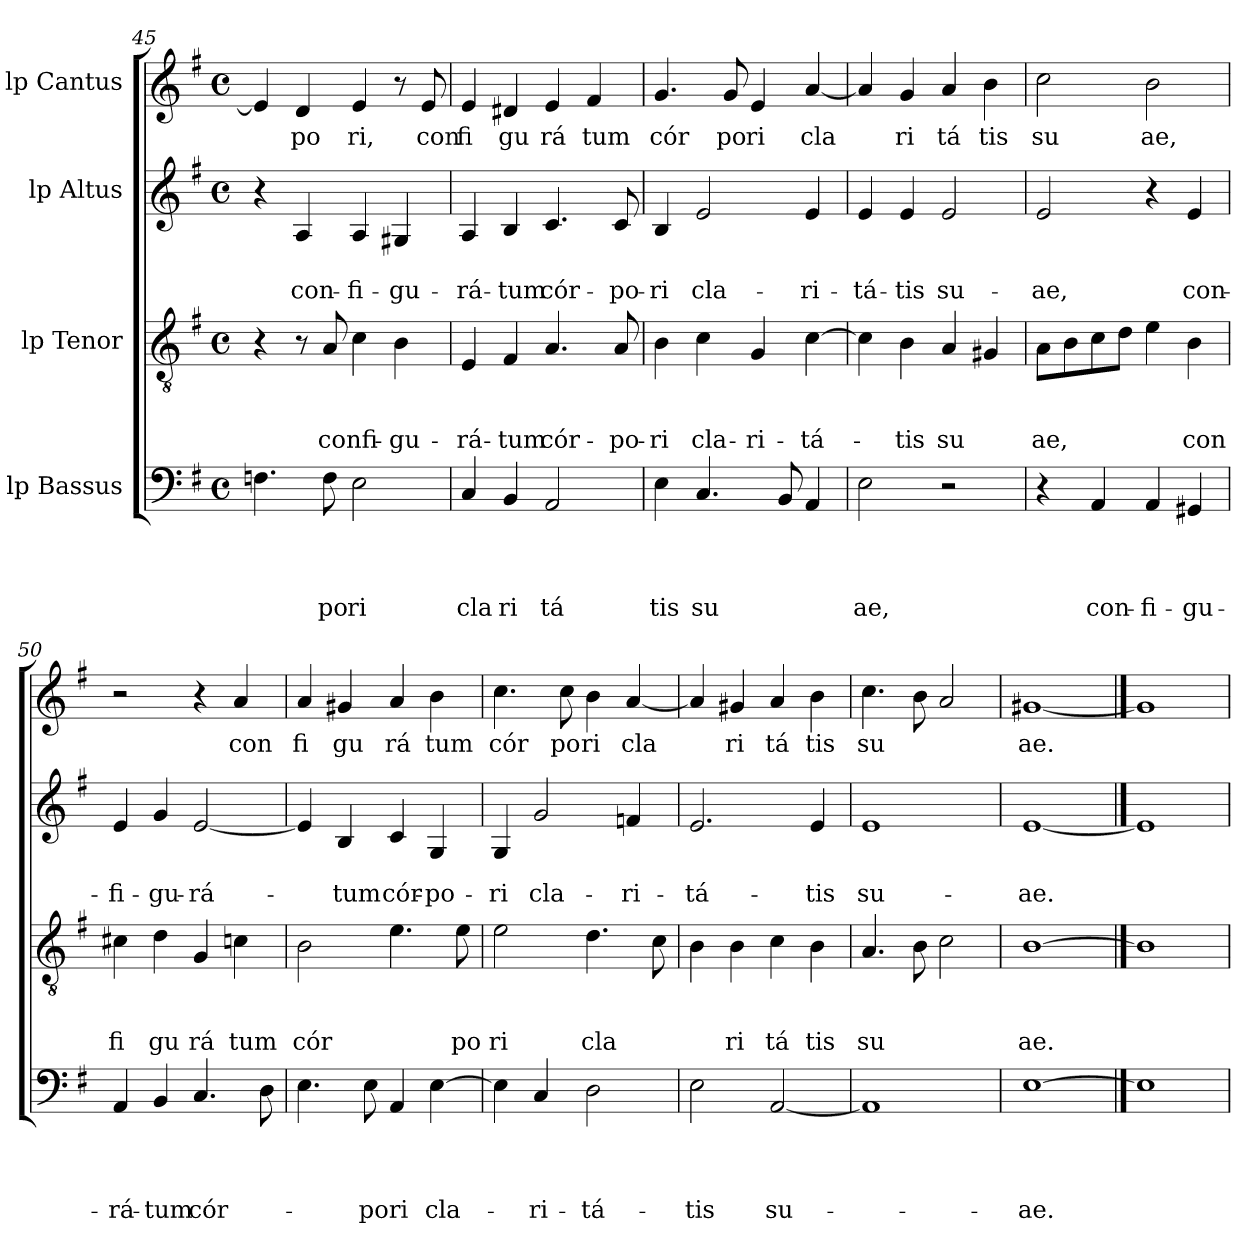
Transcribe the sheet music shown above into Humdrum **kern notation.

**kern	**text	**text	**text	**text	**kern	**text	**text	**text	**kern	**text	**text	**kern	**text
*part4	*part4	*part4	*part4	*part4	*part3	*part3	*part3	*part3	*part2	*part2	*part2	*part1	*part1
*staff4	*staff4	*staff4	*staff4	*staff4	*staff3	*staff3	*staff3	*staff3	*staff2	*staff2	*staff2	*staff1	*staff1
*I"lp Bassus	*	*	*	*	*I"lp Tenor	*	*	*	*I"lp Altus	*	*	*I"lp Cantus	*
*clefF4	*	*	*	*	*clefGv2	*	*	*	*clefG2	*	*	*clefG2	*
*k[f#]	*	*	*	*	*k[f#]	*	*	*	*k[f#]	*	*	*k[f#]	*
*G:	*	*	*	*	*G:	*	*	*	*G:	*	*	*G:	*
*M4/4	*	*	*	*	*M4/4	*	*	*	*M4/4	*	*	*M4/4	*
*met(c)	*	*	*	*	*met(c)	*	*	*	*met(c)	*	*	*met(c)	*
=45	=45	=45	=45	=45	=45	=45	=45	=45	=45	=45	=45	=45	=45
4.Fn\	.	.	.	.	4r	.	.	.	4r	.	.	4e/]	.
!	!	!	!	!	!	!	!	!	!	!	!LO:LY:b	!	!LO:LY:b
.	.	.	.	.	8r	.	.	.	4A/	.	con-	4d/	po
!	!	!	!	!LO:LY:b	!	!	!	!LO:LY:b	!	!	!	!	!
8F\	.	.	.	po	8A/	.	.	confi-	.	.	.	.	.
!	!	!	!	!LO:LY:b	!	!	!	!	!	!	!LO:LY:b	!	!LO:LY:b
2E\	.	.	.	ri	4c\	.	.	.	4A/	.	-fi-	4e/	ri,
!	!	!	!	!	!	!	!	!LO:LY:b	!	!	!LO:LY:b	!	!
.	.	.	.	.	4B\	.	.	-gu-	4G#X/	.	-gu-	8r	.
!	!	!	!	!	!	!	!	!	!	!	!	!	!LO:LY:b
.	.	.	.	.	.	.	.	.	.	.	.	8e/	con
=46	=46	=46	=46	=46	=46	=46	=46	=46	=46	=46	=46	=46	=46
!	!	!	!	!LO:LY:b	!	!	!	!LO:LY:b	!	!	!LO:LY:b	!	!LO:LY:b
4C/	.	.	.	cla	4E/	.	.	-rá-	4A/	.	-rá-	4e/	fi
!	!	!	!	!LO:LY:b	!	!	!	!LO:LY:b	!	!	!LO:LY:b	!	!LO:LY:b
4BB/	.	.	.	ri	4F#/	.	.	-tum	4B/	.	-tum	4d#X/	gu
!	!	!	!	!LO:LY:b	!	!	!	!LO:LY:b	!	!	!LO:LY:b	!	!LO:LY:b
2AA/	.	.	.	tá	4.A/	.	.	cór-	4.c/	.	cór-	4e/	rá
!	!	!	!	!	!	!	!	!	!	!	!	!	!LO:LY:b
.	.	.	.	.	.	.	.	.	.	.	.	4f#/	tum
!	!	!	!	!	!	!	!	!LO:LY:b	!	!	!LO:LY:b	!	!
.	.	.	.	.	8A/	.	.	-po-	8c/	.	-po-	.	.
=47	=47	=47	=47	=47	=47	=47	=47	=47	=47	=47	=47	=47	=47
!	!	!	!	!LO:LY:b	!	!	!	!LO:LY:b	!	!	!LO:LY:b	!	!LO:LY:b
4E\	.	.	.	tis	4B\	.	.	-ri	4B/	.	-ri	4.g/	cór
!	!	!	!	!LO:LY:b	!	!	!	!LO:LY:b	!	!	!LO:LY:b	!	!
4.C/	.	.	.	su	4c\	.	.	cla-	2e/	.	cla-	.	.
!	!	!	!	!	!	!	!	!	!	!	!	!	!LO:LY:b
.	.	.	.	.	.	.	.	.	.	.	.	8g/	po
!	!	!	!	!	!	!	!	!LO:LY:b	!	!	!	!	!LO:LY:b
.	.	.	.	.	4G/	.	.	-ri-	.	.	.	4e/	ri
8BB/	.	.	.	.	.	.	.	.	.	.	.	.	.
!	!	!	!	!	!	!	!	!LO:LY:b	!	!	!LO:LY:b	!	!LO:LY:b
4AA/	.	.	.	.	[<4c\	.	.	-tá-	4e/	.	-ri-	[<4a/	cla
!!LO:LB:g=z
=48	=48	=48	=48	=48	=48	=48	=48	=48	=48	=48	=48	=48	=48
!	!	!	!	!LO:LY:b	!	!	!	!	!	!	!LO:LY:b	!	!
2E\	.	.	.	ae,	4c\]	.	.	.	4e/	.	-tá-	4a/]	.
!	!	!	!	!	!	!	!	!LO:LY:b	!	!	!LO:LY:b	!	!LO:LY:b
.	.	.	.	.	4B\	.	.	-tis	4e/	.	-tis	4g/	ri
!	!	!	!	!	!	!	!	!LO:LY:b	!	!	!LO:LY:b	!	!LO:LY:b
2r	.	.	.	.	4A/	.	.	su	2e/	.	su-	4a/	tá
!	!	!	!	!	!	!	!	!	!	!	!	!	!LO:LY:b
.	.	.	.	.	4G#X/	.	.	.	.	.	.	4b\	tis
=49	=49	=49	=49	=49	=49	=49	=49	=49	=49	=49	=49	=49	=49
!	!	!	!	!	!	!	!	!LO:LY:b	!	!	!LO:LY:b	!	!LO:LY:b
4r	.	.	.	.	8A\L	.	.	ae,	2e/	.	-ae,	2cc\	su
.	.	.	.	.	8B\	.	.	.	.	.	.	.	.
!	!	!	!	!LO:LY:b	!	!	!	!	!	!	!	!	!
4AA/	.	.	.	con-	8c\	.	.	.	.	.	.	.	.
.	.	.	.	.	8d\J	.	.	.	.	.	.	.	.
!	!	!	!	!LO:LY:b	!	!	!	!	!	!	!	!	!LO:LY:b
4AA/	.	.	.	-fi-	4e\	.	.	.	4r	.	.	2b\	ae,
!	!	!	!	!LO:LY:b	!	!	!	!LO:LY:b	!	!	!LO:LY:b	!	!
4GG#X/	.	.	.	-gu-	4B\	.	.	con	4e/	.	con-	.	.
=50	=50	=50	=50	=50	=50	=50	=50	=50	=50	=50	=50	=50	=50
!	!	!	!	!LO:LY:b	!	!	!	!LO:LY:b	!	!	!LO:LY:b	!	!
4AA/	.	.	.	-rá-	4c#X\	.	.	fi	4e/	.	-fi-	2r	.
!	!	!	!	!LO:LY:b	!	!	!	!LO:LY:b	!	!	!LO:LY:b	!	!
4BB/	.	.	.	-tum	4d\	.	.	gu	4g/	.	-gu-	.	.
!	!	!	!	!LO:LY:b	!	!	!	!LO:LY:b	!	!	!LO:LY:b	!	!
4.C/	.	.	.	cór-	4G/	.	.	rá	[<2e/	.	-rá-	4r	.
!	!	!	!	!	!	!	!	!LO:LY:b	!	!	!	!	!LO:LY:b
.	.	.	.	.	4cn\	.	.	tum	.	.	.	4a/	con
8D\	.	.	.	.	.	.	.	.	.	.	.	.	.
=51	=51	=51	=51	=51	=51	=51	=51	=51	=51	=51	=51	=51	=51
!	!	!	!	!	!	!	!	!LO:LY:b	!	!	!	!	!LO:LY:b
4.E\	.	.	.	.	2B\	.	.	cór	4e/]	.	.	4a/	fi
!	!	!	!	!	!	!	!	!	!	!	!LO:LY:b	!	!LO:LY:b
.	.	.	.	.	.	.	.	.	4B/	.	-tum	4g#X/	gu
!	!	!	!	!LO:LY:b	!	!	!	!	!	!	!	!	!
8E\	.	.	.	-pori	.	.	.	.	.	.	.	.	.
!	!	!	!	!	!	!	!	!	!	!	!LO:LY:b	!	!LO:LY:b
4AA/	.	.	.	.	4.e\	.	.	.	4c/	.	cór-	4a/	rá
!	!	!	!	!LO:LY:b	!	!	!	!	!	!	!LO:LY:b	!	!LO:LY:b
[>4E\	.	.	.	cla-	.	.	.	.	4G/	.	-po-	4b\	tum
!	!	!	!	!	!	!	!	!LO:LY:b	!	!	!	!	!
.	.	.	.	.	8e\	.	.	po	.	.	.	.	.
=52	=52	=52	=52	=52	=52	=52	=52	=52	=52	=52	=52	=52	=52
!	!	!	!	!	!	!	!	!LO:LY:b	!	!	!LO:LY:b	!	!LO:LY:b
4E\]	.	.	.	.	2e\	.	.	ri	4G/	.	-ri	4.cc\	cór
!	!	!	!	!LO:LY:b	!	!	!	!	!	!	!LO:LY:b	!	!
4C/	.	.	.	-ri-	.	.	.	.	2g/	.	cla-	.	.
!	!	!	!	!	!	!	!	!	!	!	!	!	!LO:LY:b
.	.	.	.	.	.	.	.	.	.	.	.	8cc\	po
!	!	!	!	!LO:LY:b	!	!	!	!LO:LY:b	!	!	!	!	!LO:LY:b
2D\	.	.	.	-tá-	4.d\	.	.	cla	.	.	.	4b\	ri
!	!	!	!	!	!	!	!	!	!	!	!LO:LY:b	!	!LO:LY:b
.	.	.	.	.	.	.	.	.	4fn/	.	-ri-	[<4a/	cla
.	.	.	.	.	8c\	.	.	.	.	.	.	.	.
=53	=53	=53	=53	=53	=53	=53	=53	=53	=53	=53	=53	=53	=53
!	!	!	!	!LO:LY:b	!	!	!	!	!	!	!LO:LY:b	!	!
2E\	.	.	.	-tis	4B\	.	.	.	2.e/	.	-tá-	4a/]	.
!	!	!	!	!	!	!	!	!LO:LY:b	!	!	!	!	!LO:LY:b
.	.	.	.	.	4B\	.	.	ri	.	.	.	4g#X/	ri
!	!	!	!	!LO:LY:b	!	!	!	!LO:LY:b	!	!	!	!	!LO:LY:b
[<2AA/	.	.	.	su-	4c\	.	.	tá	.	.	.	4a/	tá
!	!	!	!	!	!	!	!	!LO:LY:b	!	!	!LO:LY:b	!	!LO:LY:b
.	.	.	.	.	4B\	.	.	tis	4e/	.	-tis	4b\	tis
=54	=54	=54	=54	=54	=54	=54	=54	=54	=54	=54	=54	=54	=54
!	!	!	!	!	!	!	!	!LO:LY:b	!	!	!LO:LY:b	!	!LO:LY:b
1AA]	.	.	.	.	4.A/	.	.	su	1e	.	su-	4.cc\	su
.	.	.	.	.	8B\	.	.	.	.	.	.	8b\	.
.	.	.	.	.	2c\	.	.	.	.	.	.	2a/	.
=55	=55	=55	=55	=55	=55	=55	=55	=55	=55	=55	=55	=55	=55
!	!	!	!	!LO:LY:b	!	!	!	!LO:LY:b	!	!	!LO:LY:b	!	!LO:LY:b
[1E	.	.	.	-ae.	[1B	.	.	ae.	[1e	.	-ae.	[1g#X	ae.
==56	==56	==56	==56	==56	==56	==56	==56	==56	==56	==56	==56	==56	==56
1E]	.	.	.	.	1B]	.	.	.	1e]	.	.	1g#]	.
=	=	=	=	=	=	=	=	=	=	=	=	=	=
*-	*-	*-	*-	*-	*-	*-	*-	*-	*-	*-	*-	*-	*-
